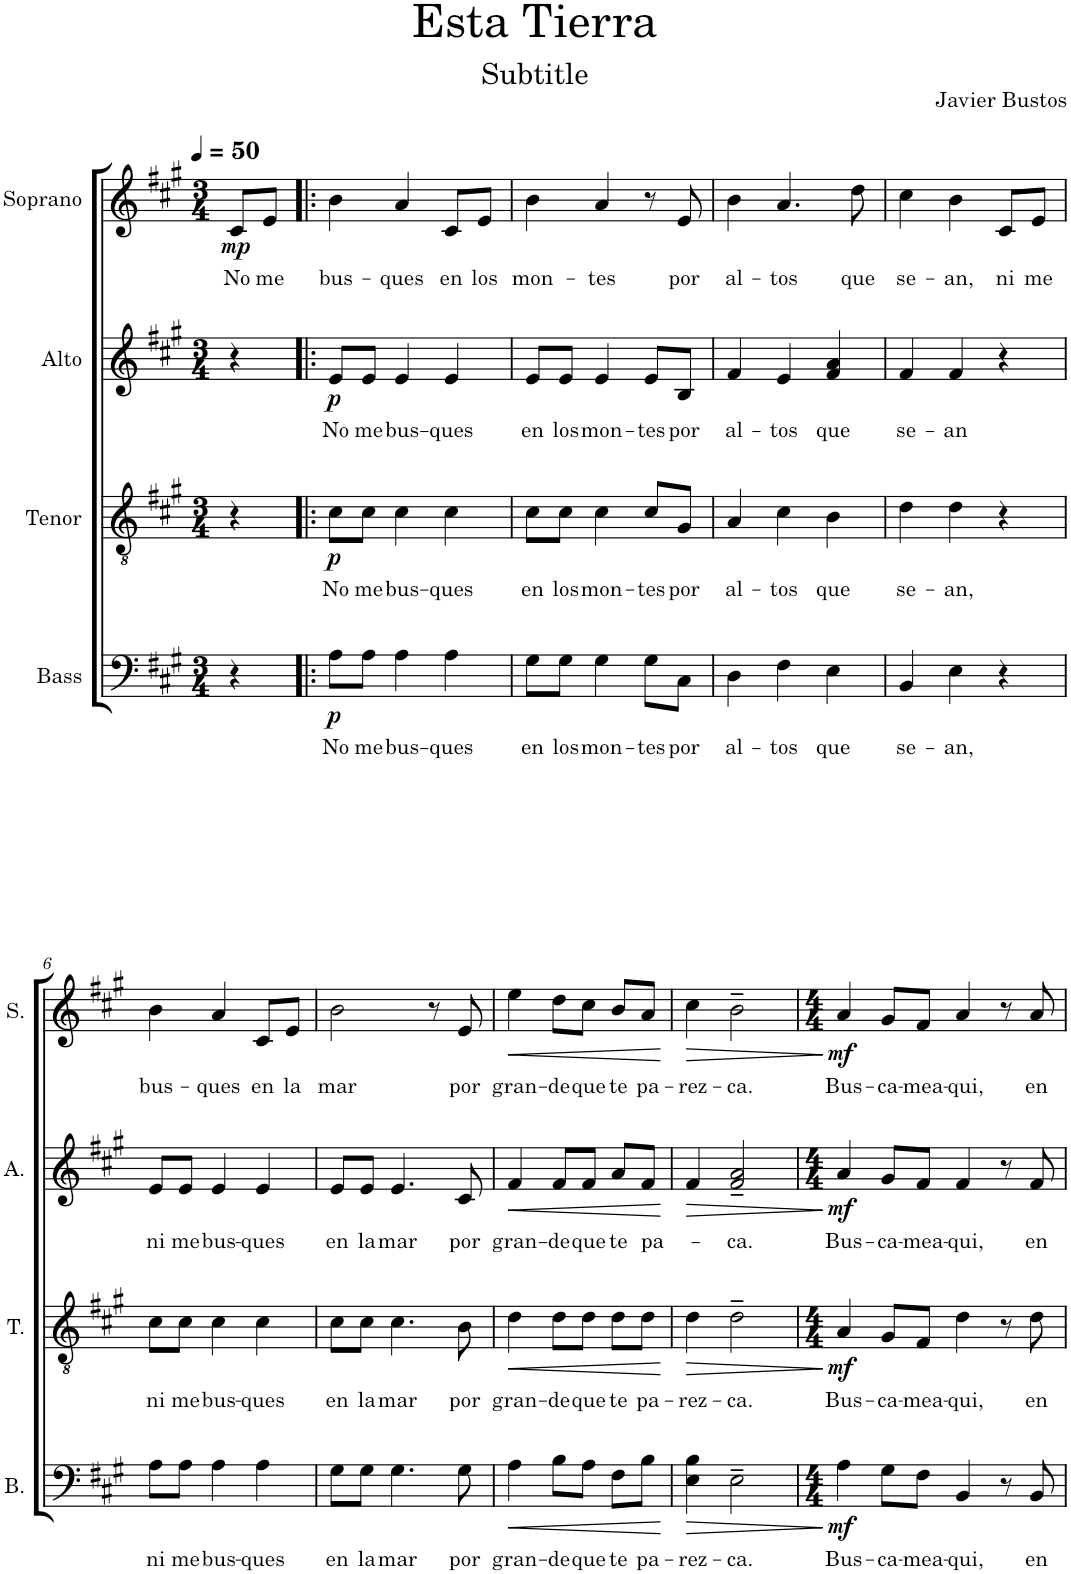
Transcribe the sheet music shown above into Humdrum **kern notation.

**kern	**text	**dynam	**kern	**text	**dynam	**kern	**text	**dynam	**kern	**text	**dynam
*part4	*part4	*part4	*part3	*part3	*part3	*part2	*part2	*part2	*part1	*part1	*part1
*staff4	*staff4	*staff4	*staff3	*staff3	*staff3	*staff2	*staff2	*staff2	*staff1	*staff1	*staff1
*I"Bass	*	*	*I"Tenor	*	*	*I"Alto	*	*	*I"Soprano	*	*
*I'B.	*	*	*I'T.	*	*	*I'A.	*	*	*I'S.	*	*
*clefF4	*	*	*clefGv2	*	*	*clefG2	*	*	*clefG2	*	*
*k[f#c#g#]	*	*	*k[f#c#g#]	*	*	*k[f#c#g#]	*	*	*k[f#c#g#]	*	*
*M3/4	*	*	*M3/4	*	*	*M3/4	*	*	*M3/4	*	*
*MM50	*	*	*MM50	*	*	*MM50	*	*	*MM50	*	*
=1	=1	=1	=1	=1	=1	=1	=1	=1	=1	=1	=1
!	!	!	!	!	!	!	!	!	!	!LO:LY:b	!LO:DY:b
4r	.	.	4r	.	.	4r	.	.	8c#/L	No	mp
!	!	!	!	!	!	!	!	!	!	!LO:LY:b	!
.	.	.	.	.	.	.	.	.	8e/J	me	.
=2!|:	=2!|:	=2!|:	=2!|:	=2!|:	=2!|:	=2!|:	=2!|:	=2!|:	=2!|:	=2!|:	=2!|:
!	!LO:LY:b	!LO:DY:b	!	!LO:LY:b	!LO:DY:b	!	!LO:LY:b	!LO:DY:b	!	!LO:LY:b	!
8A\L	No	p	8c#\L	No	p	8e/L	No	p	4b\	bus-	.
!	!LO:LY:b	!	!	!LO:LY:b	!	!	!LO:LY:b	!	!	!	!
8A\J	me	.	8c#\J	me	.	8e/J	me	.	.	.	.
!	!LO:LY:b	!	!	!LO:LY:b	!	!	!LO:LY:b	!	!	!LO:LY:b	!
4A\	bus-	.	4c#\	bus-	.	4e/	bus-	.	4a/	-ques	.
!	!LO:LY:b	!	!	!LO:LY:b	!	!	!LO:LY:b	!	!	!LO:LY:b	!
4A\	-ques	.	4c#\	-ques	.	4e/	-ques	.	8c#/L	en	.
!	!	!	!	!	!	!	!	!	!	!LO:LY:b	!
.	.	.	.	.	.	.	.	.	8e/J	los	.
=3	=3	=3	=3	=3	=3	=3	=3	=3	=3	=3	=3
!	!LO:LY:b	!	!	!LO:LY:b	!	!	!LO:LY:b	!	!	!LO:LY:b	!
8G#\L	en	.	8c#\L	en	.	8e/L	en	.	4b\	mon-	.
!	!LO:LY:b	!	!	!LO:LY:b	!	!	!LO:LY:b	!	!	!	!
8G#\J	los	.	8c#\J	los	.	8e/J	los	.	.	.	.
!	!LO:LY:b	!	!	!LO:LY:b	!	!	!LO:LY:b	!	!	!LO:LY:b	!
4G#\	mon-	.	4c#\	mon-	.	4e/	mon-	.	4a/	-tes	.
!	!LO:LY:b	!	!	!LO:LY:b	!	!	!LO:LY:b	!	!	!	!
8G#\L	-tes	.	8c#/L	-tes	.	8e/L	-tes	.	8r	.	.
!	!LO:LY:b	!	!	!LO:LY:b	!	!	!LO:LY:b	!	!	!LO:LY:b	!
8C#\J	por	.	8G#/J	por	.	8B/J	por	.	8e/	por	.
=4	=4	=4	=4	=4	=4	=4	=4	=4	=4	=4	=4
!	!LO:LY:b	!	!	!LO:LY:b	!	!	!LO:LY:b	!	!	!LO:LY:b	!
4D\	al-	.	4A/	al-	.	4f#/	al-	.	4b\	al-	.
!	!LO:LY:b	!	!	!LO:LY:b	!	!	!LO:LY:b	!	!	!LO:LY:b	!
4F#\	-tos	.	4c#\	-tos	.	4e/	-tos	.	4.a/	-tos	.
!	!LO:LY:b	!	!	!LO:LY:b	!	!	!LO:LY:b	!	!	!	!
4E\	que	.	4B\	que	.	4f#/ 4a/	que	.	.	.	.
!	!	!	!	!	!	!	!	!	!	!LO:LY:b	!
.	.	.	.	.	.	.	.	.	8dd\	que	.
=5	=5	=5	=5	=5	=5	=5	=5	=5	=5	=5	=5
!	!LO:LY:b	!	!	!LO:LY:b	!	!	!LO:LY:b	!	!	!LO:LY:b	!
4BB/	se-	.	4d\	se-	.	4f#/	se-	.	4cc#\	se-	.
!	!LO:LY:b	!	!	!LO:LY:b	!	!	!LO:LY:b	!	!	!LO:LY:b	!
4E\	-an,	.	4d\	-an,	.	4f#/	-an	.	4b\	-an,	.
!	!	!	!	!	!	!	!	!	!	!LO:LY:b	!
4r	.	.	4r	.	.	4r	.	.	8c#/L	ni	.
!	!	!	!	!	!	!	!	!	!	!LO:LY:b	!
.	.	.	.	.	.	.	.	.	8e/J	me	.
!!LO:LB:g=z
=6	=6	=6	=6	=6	=6	=6	=6	=6	=6	=6	=6
!	!LO:LY:b	!	!	!LO:LY:b	!	!	!LO:LY:b	!	!	!LO:LY:b	!
8A\L	ni	.	8c#\L	ni	.	8e/L	ni	.	4b\	bus-	.
!	!LO:LY:b	!	!	!LO:LY:b	!	!	!LO:LY:b	!	!	!	!
8A\J	me	.	8c#\J	me	.	8e/J	me	.	.	.	.
!	!LO:LY:b	!	!	!LO:LY:b	!	!	!LO:LY:b	!	!	!LO:LY:b	!
4A\	bus-	.	4c#\	bus-	.	4e/	bus-	.	4a/	-ques	.
!	!LO:LY:b	!	!	!LO:LY:b	!	!	!LO:LY:b	!	!	!LO:LY:b	!
4A\	-ques	.	4c#\	-ques	.	4e/	-ques	.	8c#/L	en	.
!	!	!	!	!	!	!	!	!	!	!LO:LY:b	!
.	.	.	.	.	.	.	.	.	8e/J	la	.
=7	=7	=7	=7	=7	=7	=7	=7	=7	=7	=7	=7
!	!LO:LY:b	!	!	!LO:LY:b	!	!	!LO:LY:b	!	!	!LO:LY:b	!
8G#\L	en	.	8c#\L	en	.	8e/L	en	.	2b\	mar	.
!	!LO:LY:b	!	!	!LO:LY:b	!	!	!LO:LY:b	!	!	!	!
8G#\J	la	.	8c#\J	la	.	8e/J	la	.	.	.	.
!	!LO:LY:b	!	!	!LO:LY:b	!	!	!LO:LY:b	!	!	!	!
4.G#\	mar	.	4.c#\	mar	.	4.e/	mar	.	.	.	.
.	.	.	.	.	.	.	.	.	8r	.	.
!	!LO:LY:b	!	!	!LO:LY:b	!	!	!LO:LY:b	!	!	!LO:LY:b	!
8G#\	por	.	8B\	por	.	8c#/	por	.	8e/	por	.
=8	=8	=8	=8	=8	=8	=8	=8	=8	=8	=8	=8
!	!LO:LY:b	!LO:HP:b	!	!LO:LY:b	!LO:HP:b	!	!LO:LY:b	!LO:HP:b	!	!LO:LY:b	!LO:HP:b
4A\	gran-	<	4d\	gran-	<	4f#/	gran-	<	4ee\	gran-	<
!	!LO:LY:b	!	!	!LO:LY:b	!	!	!LO:LY:b	!	!	!LO:LY:b	!
8B\L	-de	.	8d\L	-de	.	8f#/L	-de	.	8dd\L	-de	.
!	!LO:LY:b	!	!	!LO:LY:b	!	!	!LO:LY:b	!	!	!LO:LY:b	!
8A\J	que	.	8d\J	que	.	8f#/J	que	.	8cc#\J	que	.
!	!LO:LY:b	!	!	!LO:LY:b	!	!	!LO:LY:b	!	!	!LO:LY:b	!
8F#\L	te	.	8d\L	te	.	8a/L	te	.	8b/L	te	.
!	!LO:LY:b	!	!	!LO:LY:b	!	!	!LO:LY:b	!	!	!LO:LY:b	!
8B\J	pa-	.	8d\J	pa-	.	8f#/J	pa-	.	8a/J	pa-	.
.	.	[	.	.	[	.	.	[	.	.	[
=9	=9	=9	=9	=9	=9	=9	=9	=9	=9	=9	=9
!	!LO:LY:b	!LO:HP:b	!	!LO:LY:b	!LO:HP:b	!	!	!LO:HP:b	!	!LO:LY:b	!LO:HP:b
4E\ 4B\	-rez-	>	4d\	-rez-	>	4f#/	.	>	4cc#\	-rez-	>
!	!LO:LY:b	!	!	!LO:LY:b	!	!	!LO:LY:b	!	!	!LO:LY:b	!
2E~\	-ca.	.	2d~\	-ca.	.	2f#/~ 2a/~	-ca.	.	2b~\	-ca.	.
.	.	]	.	.	]	.	.	]	.	.	]
=10	=10	=10	=10	=10	=10	=10	=10	=10	=10	=10	=10
*M4/4	*	*	*M4/4	*	*	*M4/4	*	*	*M4/4	*	*
!	!LO:LY:b	!LO:DY:b	!	!LO:LY:b	!LO:DY:b	!	!LO:LY:b	!LO:DY:b	!	!LO:LY:b	!LO:DY:b
4A\	Bus-	mf	4A/	Bus-	mf	4a/	Bus-	mf	4a/	Bus-	mf
!	!LO:LY:b	!	!	!LO:LY:b	!	!	!LO:LY:b	!	!	!LO:LY:b	!
8G#\L	-ca-	.	8G#/L	-ca-	.	8g#/L	-ca-	.	8g#/L	-ca-	.
!	!LO:LY:b	!	!	!LO:LY:b	!	!	!LO:LY:b	!	!	!LO:LY:b	!
8F#\J	-mea-	.	8F#/J	-mea-	.	8f#/J	-mea-	.	8f#/J	-mea-	.
!	!LO:LY:b	!	!	!LO:LY:b	!	!	!LO:LY:b	!	!	!LO:LY:b	!
4BB/	-qui,	.	4d\	-qui,	.	4f#/	-qui,	.	4a/	-qui,	.
8r	.	.	8r	.	.	8r	.	.	8r	.	.
!	!LO:LY:b	!	!	!LO:LY:b	!	!	!LO:LY:b	!	!	!LO:LY:b	!
8BB/	en	.	8d\	en	.	8f#/	en	.	8a/	en	.
=	=	=	=	=	=	=	=	=	=	=	=
*-	*-	*-	*-	*-	*-	*-	*-	*-	*-	*-	*-
